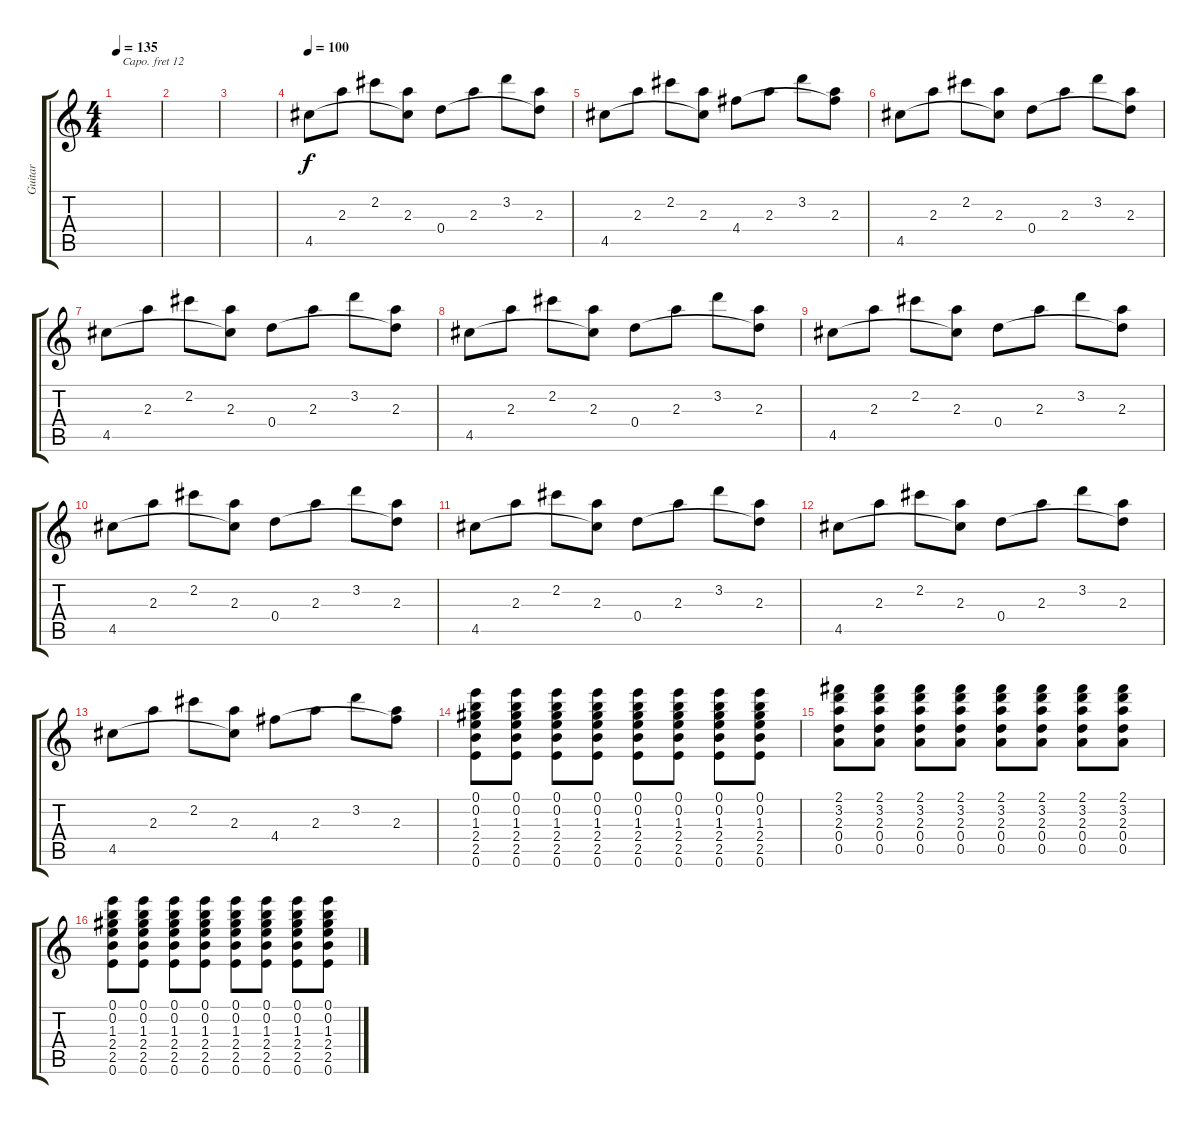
\track ("Guitar" "Guitar") {instrument distortionguitar}
\staff {score tabs}
\capo 12
\tuning (E4 B3 G3 D3 A2 E2) {hide}
\ts (4 4)
\tempo 135
\clef g2
\ks c
|
|
|
\tempo 100
4.5.8 2.3.8 2.2.8 (2.3 4.5{t}).8 0.4.8 2.3.8 3.2.8 (2.3 0.4{t}).8 |
4.5.8 2.3.8 2.2.8 (2.3 4.5{t}).8 4.4.8 2.3.8 3.2.8 (2.3 4.4{t}).8 |
4.5.8 2.3.8 2.2.8 (2.3 4.5{t}).8 0.4.8 2.3.8 3.2.8 (2.3 0.4{t}).8 |
4.5.8 2.3.8 2.2.8 (2.3 4.5{t}).8 0.4.8 2.3.8 3.2.8 (2.3 0.4{t}).8 |
4.5.8 2.3.8 2.2.8 (2.3 4.5{t}).8 0.4.8 2.3.8 3.2.8 (2.3 0.4{t}).8 |
4.5.8 2.3.8 2.2.8 (2.3 4.5{t}).8 0.4.8 2.3.8 3.2.8 (2.3 0.4{t}).8 |
4.5.8 2.3.8 2.2.8 (2.3 4.5{t}).8 0.4.8 2.3.8 3.2.8 (2.3 0.4{t}).8 |
4.5.8 2.3.8 2.2.8 (2.3 4.5{t}).8 0.4.8 2.3.8 3.2.8 (2.3 0.4{t}).8 |
4.5.8 2.3.8 2.2.8 (2.3 4.5{t}).8 0.4.8 2.3.8 3.2.8 (2.3 0.4{t}).8 |
4.5.8 2.3.8 2.2.8 (2.3 4.5{t}).8 4.4.8 2.3.8 3.2.8 (2.3 4.4{t}).8 |
(0.1 0.2 1.3 2.4 2.5 0.6).8 (0.1 0.2 1.3 2.4 2.5 0.6).8 (0.1 0.2 1.3 2.4 2.5 0.6).8 (0.1 0.2 1.3 2.4 2.5 0.6).8 (0.1 0.2 1.3 2.4 2.5 0.6).8 (0.1 0.2 1.3 2.4 2.5 0.6).8 (0.1 0.2 1.3 2.4 2.5 0.6).8 (0.1 0.2 1.3 2.4 2.5 0.6).8 |
(2.1 3.2 2.3 0.4 0.5).8 (2.1 3.2 2.3 0.4 0.5).8 (2.1 3.2 2.3 0.4 0.5).8 (2.1 3.2 2.3 0.4 0.5).8 (2.1 3.2 2.3 0.4 0.5).8 (2.1 3.2 2.3 0.4 0.5).8 (2.1 3.2 2.3 0.4 0.5).8 (2.1 3.2 2.3 0.4 0.5).8 |
(0.1 0.2 1.3 2.4 2.5 0.6).8 (0.1 0.2 1.3 2.4 2.5 0.6).8 (0.1 0.2 1.3 2.4 2.5 0.6).8 (0.1 0.2 1.3 2.4 2.5 0.6).8 (0.1 0.2 1.3 2.4 2.5 0.6).8 (0.1 0.2 1.3 2.4 2.5 0.6).8 (0.1 0.2 1.3 2.4 2.5 0.6).8 (0.1 0.2 1.3 2.4 2.5 0.6).8
